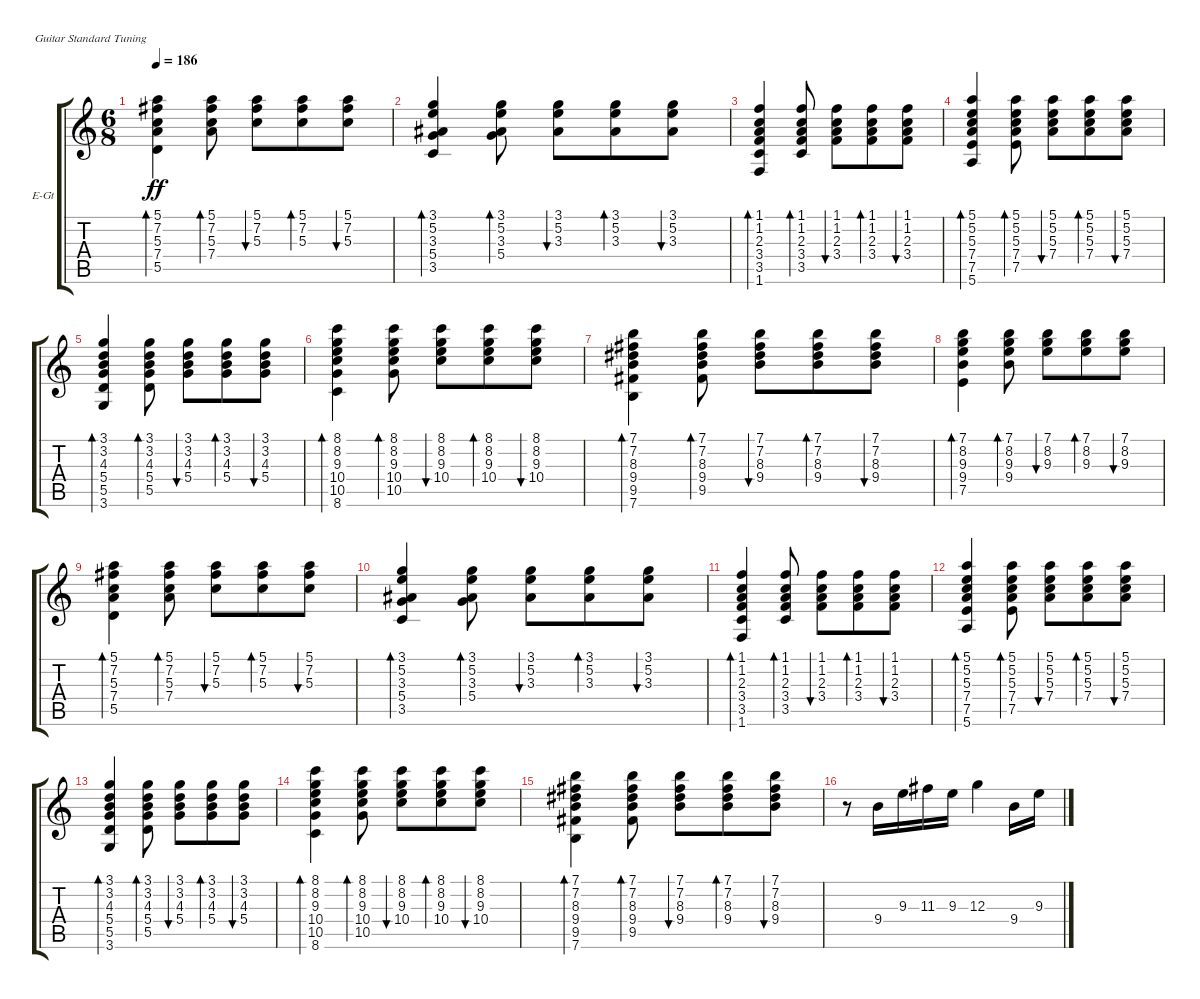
\bracketExtendMode groupsimilarinstruments
\firstSystemTrackNameOrientation horizontal
\otherSystemsTrackNameOrientation horizontal
\track ("John" "E-Gt") {instrument electricguitarclean}
\staff {score tabs}
\tuning (E4 B3 G3 D3 A2 E2)
\ts (6 8)
\tempo 186
\clef g2
\ks c
(5.5 7.4 5.3 7.2 5.1).4{bd 135 dy ff} (7.4 5.3 7.2 5.1).8{bd 62} (5.3 7.2 5.1).8{bu 61} (5.3 7.2 5.1).8{bd 60} (5.3 7.2 5.1).8{bu 59} |
(3.5 5.4 3.3 5.2 3.1).4{bd 124} (5.4 3.3 5.2 3.1).8{bd 60} (3.3 5.2 3.1).8{bu 59} (3.3 5.2 3.1).8{bd 58} (3.3 5.2 3.1).8{bu 58} |
(1.6 3.5 3.4 2.3 1.2 1.1).4{bd 133} (3.5 3.4 2.3 1.2 1.1).8{bd 58} (3.4 2.3 1.2 1.1).8{bu 58} (3.4 2.3 1.2 1.1).8{bd 58} (3.4 2.3 1.2 1.1).8{bu 58} |
(5.6 7.5 7.4 5.3 5.2 5.1).4{bd 121} (7.5 7.4 5.3 5.2 5.1).8{bd 53} (7.4 5.3 5.2 5.1).8{bu 52} (7.4 5.3 5.2 5.1).8{bd 51} (7.4 5.3 5.2 5.1).8{bu 51} |
(3.6 5.5 5.4 4.3 3.2 3.1).4{bd 118} (5.5 5.4 4.3 3.2 3.1).8{bd 51} (5.4 4.3 3.2 3.1).8{bu 51} (5.4 4.3 3.2 3.1).8{bd 51} (5.4 4.3 3.2 3.1).8{bu 51} |
(8.6 10.5 10.4 9.3 8.2 8.1).4{bd 107} (10.5 10.4 9.3 8.2 8.1).8{bd 51} (10.4 9.3 8.2 8.1).8{bu 51} (10.4 9.3 8.2 8.1).8{bd 51} (10.4 9.3 8.2 8.1).8{bu 51} |
(7.6 9.5 9.4 8.3 7.2 7.1).4{bd 124} (9.5 9.4 8.3 7.2 7.1).8{bd 53} (9.4 8.3 7.2 7.1).8{bu 52} (9.4 8.3 7.2 7.1).8{bd 51} (9.4 8.3 7.2 7.1).8{bu 51} |
(7.5 9.4 9.3 8.2 7.1).4{bd 99} (9.4 9.3 8.2 7.1).8{bd 69} (9.3 8.2 7.1).8{bu 68} (9.3 8.2 7.1).8{bd 67} (9.3 8.2 7.1).8{bu 66} |
(5.5 7.4 5.3 7.2 5.1).4{bd 135} (7.4 5.3 7.2 5.1).8{bd 62} (5.3 7.2 5.1).8{bu 61} (5.3 7.2 5.1).8{bd 60} (5.3 7.2 5.1).8{bu 59} |
(3.5 5.4 3.3 5.2 3.1).4{bd 124} (5.4 3.3 5.2 3.1).8{bd 60} (3.3 5.2 3.1).8{bu 59} (3.3 5.2 3.1).8{bd 58} (3.3 5.2 3.1).8{bu 58} |
(1.6 3.5 3.4 2.3 1.2 1.1).4{bd 133} (3.5 3.4 2.3 1.2 1.1).8{bd 58} (3.4 2.3 1.2 1.1).8{bu 58} (3.4 2.3 1.2 1.1).8{bd 58} (3.4 2.3 1.2 1.1).8{bu 58} |
(5.6 7.5 7.4 5.3 5.2 5.1).4{bd 121} (7.5 7.4 5.3 5.2 5.1).8{bd 53} (7.4 5.3 5.2 5.1).8{bu 52} (7.4 5.3 5.2 5.1).8{bd 51} (7.4 5.3 5.2 5.1).8{bu 51} |
(3.6 5.5 5.4 4.3 3.2 3.1).4{bd 118} (5.5 5.4 4.3 3.2 3.1).8{bd 51} (5.4 4.3 3.2 3.1).8{bu 51} (5.4 4.3 3.2 3.1).8{bd 51} (5.4 4.3 3.2 3.1).8{bu 51} |
(8.6 10.5 10.4 9.3 8.2 8.1).4{bd 107} (10.5 10.4 9.3 8.2 8.1).8{bd 51} (10.4 9.3 8.2 8.1).8{bu 51} (10.4 9.3 8.2 8.1).8{bd 51} (10.4 9.3 8.2 8.1).8{bu 51} |
(7.6 9.5 9.4 8.3 7.2 7.1).4{bd 124} (9.5 9.4 8.3 7.2 7.1).8{bd 53} (9.4 8.3 7.2 7.1).8{bu 52} (9.4 8.3 7.2 7.1).8{bd 51} (9.4 8.3 7.2 7.1).8{bu 51} |
r.8 9.4.16 9.3.16 11.3.16 9.3.16 12.3.4 9.4.16 9.3.16
